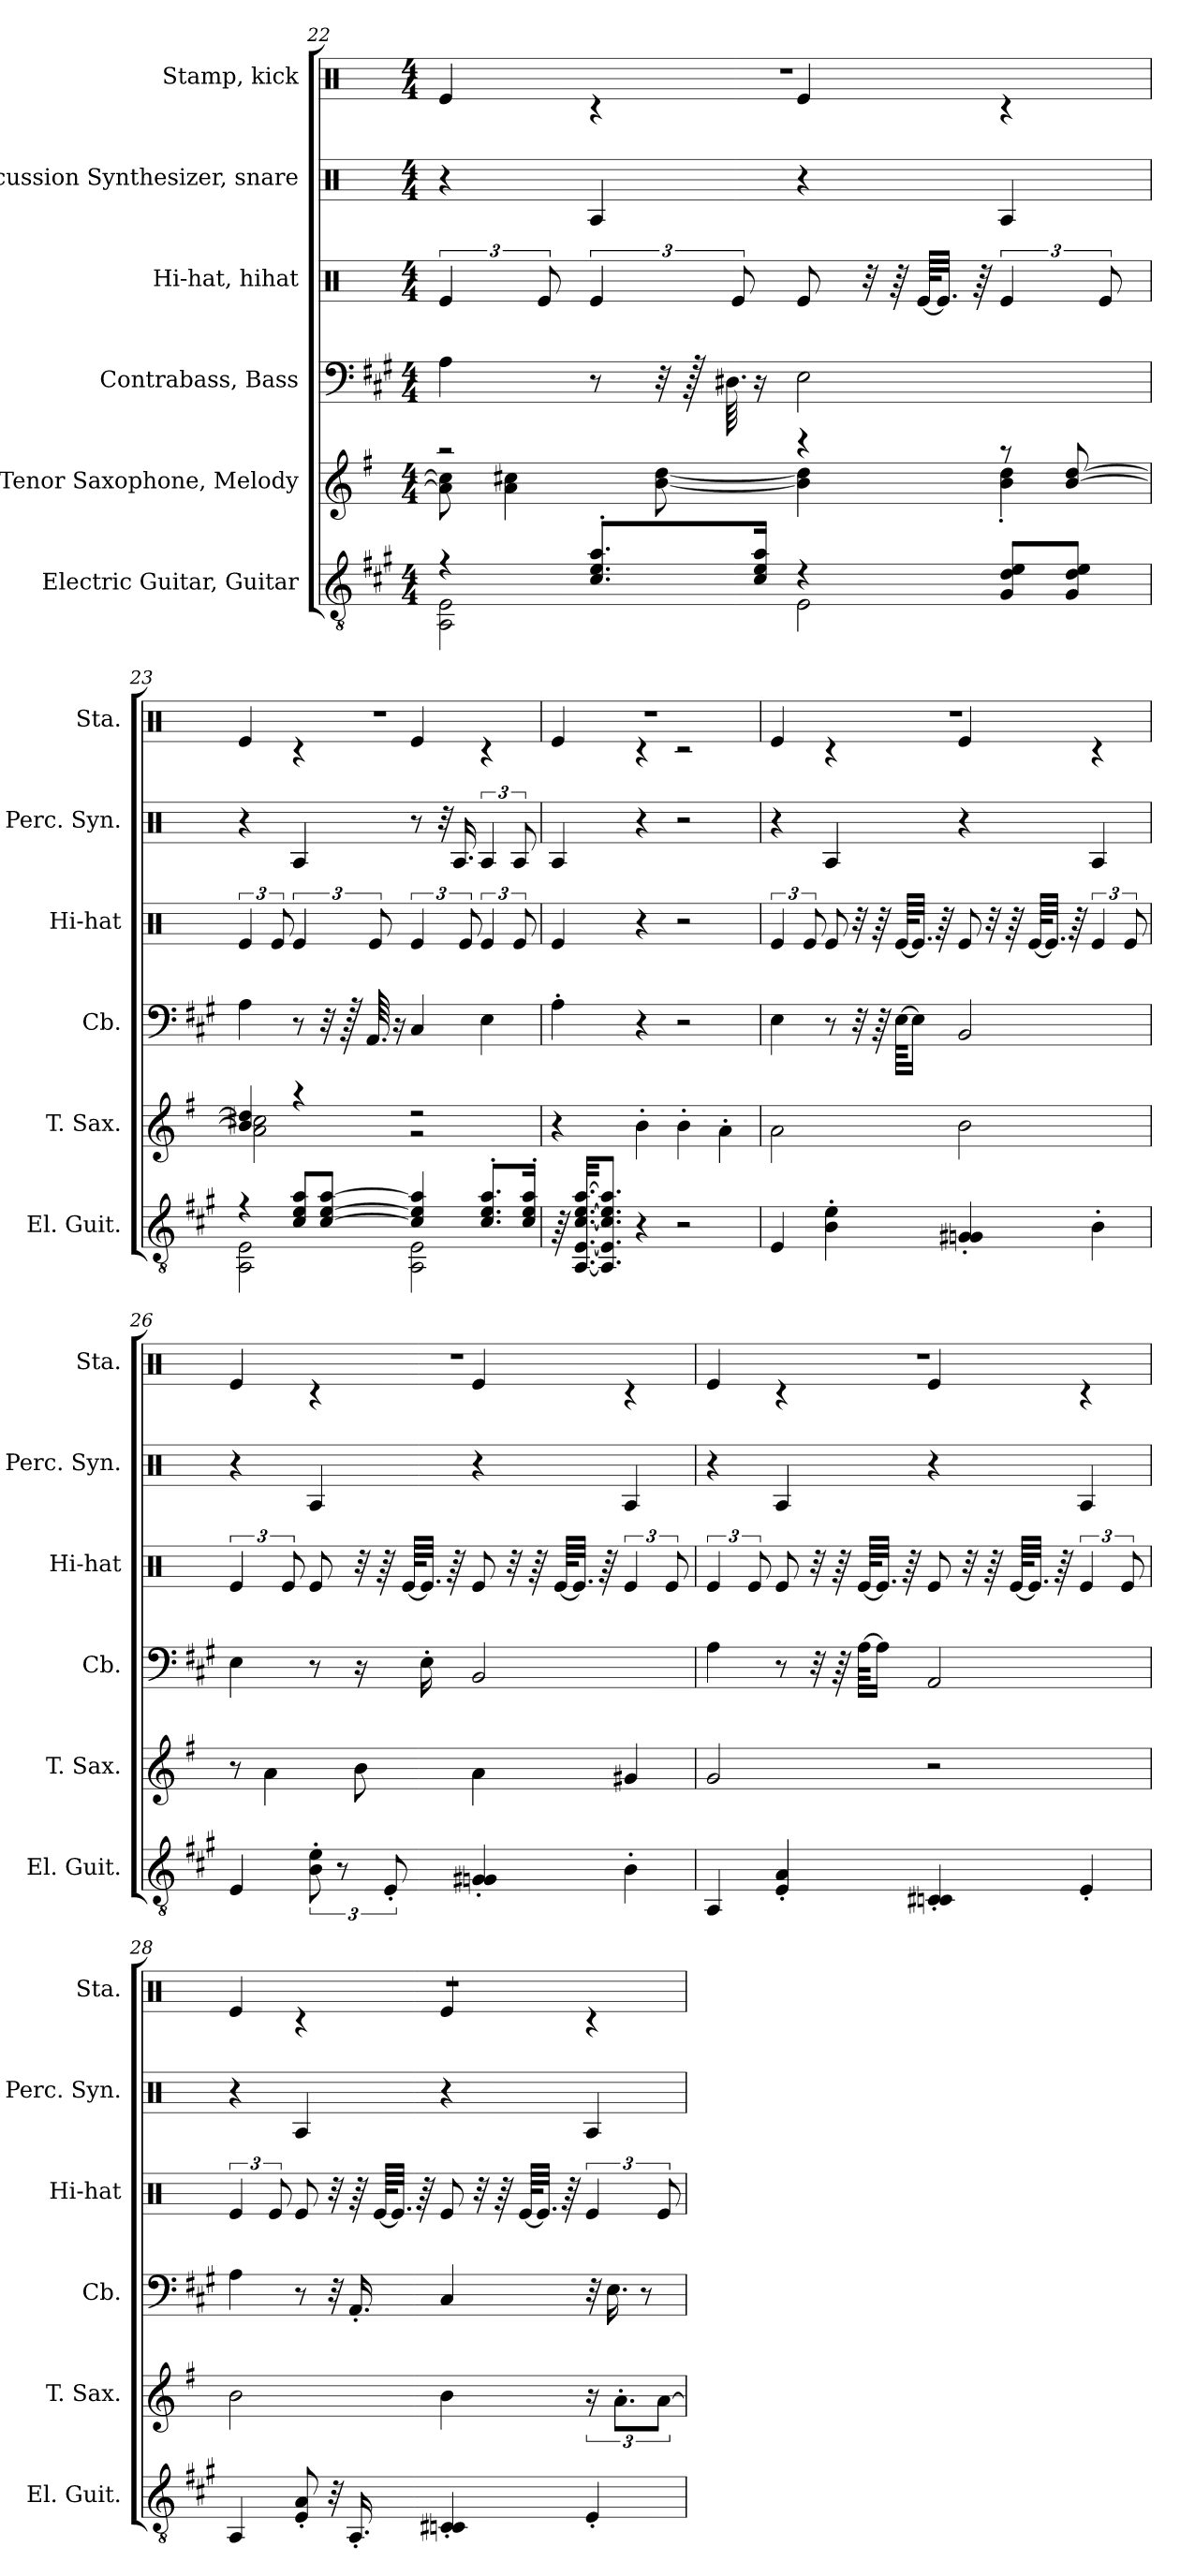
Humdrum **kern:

**kern	**kern	**kern	**kern	**kern	**kern
*part6	*part5	*part4	*part3	*part2	*part1
*staff6	*staff5	*staff4	*staff3	*staff2	*staff1
*I"Electric Guitar, Guitar	*I"Tenor Saxophone, Melody	*I"Contrabass, Bass	*I"Hi-hat, hihat	*I"Percussion Synthesizer, snare	*I"Stamp, kick
*I'El. Guit.	*I'T. Sax.	*I'Cb.	*I'Hi-hat	*I'Perc. Syn.	*I'Sta.
*clefGv2	*clefG2	*clefF4	*clefX	*clefX	*clefX
*	*ITrd8c14	*ITrd7c12	*	*	*
*k[f#c#g#]	*k[f#]	*k[f#c#g#]	*k[]	*k[]	*k[]
*M4/4	*M4/4	*M4/4	*M4/4	*M4/4	*M4/4
=22	=22	=22	=22	=22	=22
*^	*^	*	*	*	*^
4r	2AA\ 2E\	2r	8A\] 8c#\]	4AA\	6Re/	4r	1r	4Re/
.	.	.	4A\ 4c#X\	.	.	.	.	.
.	.	.	.	.	12Re/	.	.	.
8.c#/' 8.e/' 8.a/'L	.	.	.	8r	6Re/	4RA/	.	4r
.	.	.	[8B\ [8d\	32r	.	.	.	.
.	.	.	.	128r	.	.	.	.
.	.	.	.	64.DD#X\	.	.	.	.
.	.	.	.	.	12Re/	.	.	.
16c#/ 16e/ 16a/Jk	.	.	.	16r	.	.	.	.
4r	2E\	4r	4B\] 4d\]	2EE\	8Re/	4r	.	4Re/
.	.	.	.	.	32r	.	.	.
.	.	.	.	.	64r	.	.	.
.	.	.	.	.	[64Re/KLLL	.	.	.
.	.	.	.	.	32.Re/JJJ]	.	.	.
.	.	.	.	.	64r	.	.	.
8G#/ 8d/ 8e/L	.	8r	4B\' 4d\'	.	6Re/	4RA/	.	4r
8G#/ 8d/ 8e/J	.	[8B/ [8d/	.	.	.	.	.	.
.	.	.	.	.	12Re/	.	.	.
!!LO:LB:g=z	!!
=23	=23	=23	=23	=23	=23	=23	=23	=23
4r	2AA\ 2E\	4B/] 4d/]	2A\ 2c#X\	4AA\	6Re/	4r	1r	4Re/
.	.	.	.	.	12Re/	.	.	.
8c#/ 8e/ 8a/L	.	4r	.	8r	6Re/	4RA/	.	4r
[8c#/ [8e/ [8a/J	.	.	.	32r	.	.	.	.
.	.	.	.	128r	.	.	.	.
.	.	.	.	64.AAA/	.	.	.	.
.	.	.	.	.	12Re/	.	.	.
.	.	.	.	16r	.	.	.	.
4c#/] 4e/] 4a/]	2AA\ 2E\	2r	2r	4CC#/	6Re/	8r	.	4Re/
.	.	.	.	.	.	32r	.	.
.	.	.	.	.	.	16.RA/	.	.
.	.	.	.	.	12Re/	.	.	.
8.c#/' 8.e/' 8.a/'L	.	.	.	4EE\	6Re/	6RA/	.	4r
.	.	.	.	.	12Re/	12RA/	.	.
16c#/' 16e/' 16a/'Jk	.	.	.	.	.	.	.	.
*v	*v	*	*	*	*	*	*	*
*	*v	*v	*	*	*	*	*
=24	=24	=24	=24	=24	=24	=24
64r	4r	4AA'\	4Re/	4RA/	1r	4Re/
[32.AA/ [32.E/ [32.c#/ [32.e/ [32.a/KKL	.	.	.	.	.	.
8.AA/] 8.E/] 8.c#/] 8.e/] 8.a/]J	.	.	.	.	.	.
4r	4B'\	4r	4r	4r	.	4r
2r	4B'\	2r	2r	2r	.	2r
.	4A'\	.	.	.	.	.
!!LO:PB:g=z	!!
=25	=25	=25	=25	=25	=25	=25
4E/	2A\	4EE\	6Re/	4r	1r	4Re/
.	.	.	12Re/	.	.	.
4B\' 4e\'	.	8r	8Re/	4RA/	.	4r
.	.	32r	32r	.	.	.
.	.	64r	64r	.	.	.
.	.	[64EE\KKLL	[64Re/KLLL	.	.	.
.	.	16EE\JJ]	32.Re/JJJ]	.	.	.
.	.	.	64r	.	.	.
4Gn/' 4G#X/'	2B\	2BBB/	8Re/	4r	.	4Re/
.	.	.	32r	.	.	.
.	.	.	64r	.	.	.
.	.	.	[64Re/KLLL	.	.	.
.	.	.	32.Re/JJJ]	.	.	.
.	.	.	64r	.	.	.
4B'\	.	.	6Re/	4RA/	.	4r
.	.	.	12Re/	.	.	.
=26	=26	=26	=26	=26	=26	=26
4E/	8r	4EE\	6Re/	4r	1r	4Re/
.	4A\	.	.	.	.	.
.	.	.	12Re/	.	.	.
12B\' 12e\'	.	8r	8Re/	4RA/	.	4r
12r	.	.	.	.	.	.
.	8B\	16r	32r	.	.	.
.	.	.	64r	.	.	.
12E'/	.	.	.	.	.	.
.	.	.	[64Re/KLLL	.	.	.
.	.	16EE'\	32.Re/JJJ]	.	.	.
.	.	.	64r	.	.	.
4Gn/' 4G#X/'	4A\	2BBB/	8Re/	4r	.	4Re/
.	.	.	32r	.	.	.
.	.	.	64r	.	.	.
.	.	.	[64Re/KLLL	.	.	.
.	.	.	32.Re/JJJ]	.	.	.
.	.	.	64r	.	.	.
4B'\	4G#X/	.	6Re/	4RA/	.	4r
.	.	.	12Re/	.	.	.
!!LO:LB:g=z	!!
=27	=27	=27	=27	=27	=27	=27
4AA/	2G/	4AA\	6Re/	4r	1r	4Re/
.	.	.	12Re/	.	.	.
4E/' 4A/'	.	8r	8Re/	4RA/	.	4r
.	.	32r	32r	.	.	.
.	.	64r	64r	.	.	.
.	.	[64AA\KKLL	[64Re/KLLL	.	.	.
.	.	16AA\JJ]	32.Re/JJJ]	.	.	.
.	.	.	64r	.	.	.
4Cn/' 4C#X/'	2r	2AAA/	8Re/	4r	.	4Re/
.	.	.	32r	.	.	.
.	.	.	64r	.	.	.
.	.	.	[64Re/KLLL	.	.	.
.	.	.	32.Re/JJJ]	.	.	.
.	.	.	64r	.	.	.
4E'/	.	.	6Re/	4RA/	.	4r
.	.	.	12Re/	.	.	.
!!LO:PB:g=z	!!
=28	=28	=28	=28	=28	=28	=28
4AA/	2B\	4AA\	6Re/	4r	1r	4Re/
.	.	.	12Re/	.	.	.
8E/' 8A/'	.	8r	8Re/	4RA/	.	4r
32r	.	32r	32r	.	.	.
16.AA'/	.	16.AAA'/	64r	.	.	.
.	.	.	[64Re/KLLL	.	.	.
.	.	.	32.Re/JJJ]	.	.	.
.	.	.	64r	.	.	.
4Cn/' 4C#X/'	4B\	4CC#/	8Re/	4r	.	4Re/
.	.	.	32r	.	.	.
.	.	.	64r	.	.	.
.	.	.	[64Re/KLLL	.	.	.
.	.	.	32.Re/JJJ]	.	.	.
.	.	.	64r	.	.	.
4E'/	24r	32r	6Re/	4RA/	.	4r
.	.	16.EE\	.	.	.	.
.	12.A'\L	.	.	.	.	.
.	.	8r	.	.	.	.
.	[12A\J	.	12Re/	.	.	.
*	*	*	*	*	*v	*v
=	=	=	=	=	=
*-	*-	*-	*-	*-	*-
